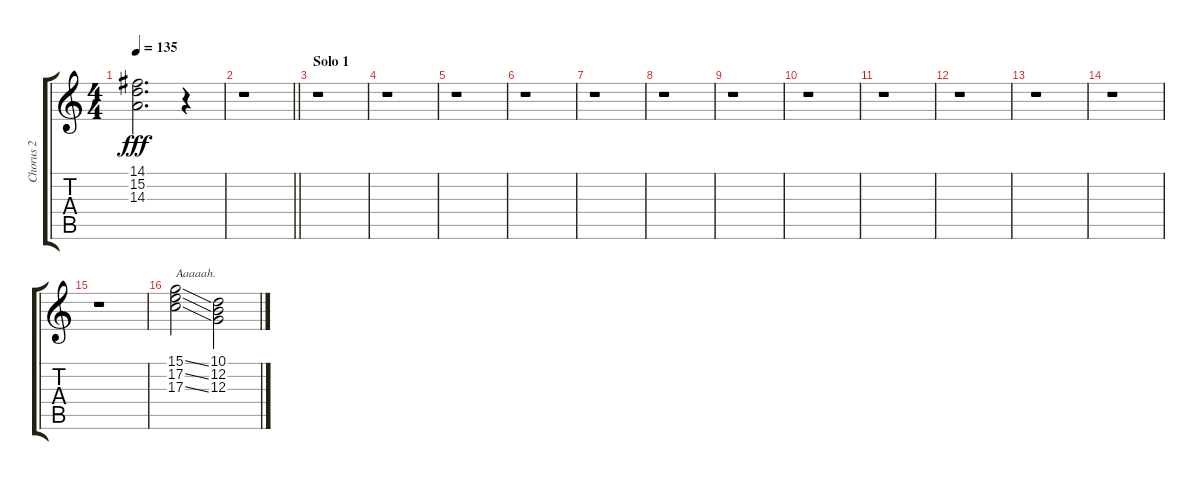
\track ("Chorus 2" "Chorus 2") {instrument choiraahs}
\staff {score tabs}
\tuning (E4 B3 G3 D3 A2 E2) {hide}
\ts (4 4)
\tempo 135
\clef g2
\ks c
(14.1 15.2 14.3).2{d dy fff} r.4 |
\barLineRight lightlight
r.1 |
\section ("" "Solo 1")
r.1 |
r.1 |
r.1 |
r.1 |
r.1 |
r.1 |
r.1 |
r.1 |
r.1 |
r.1 |
r.1 |
r.1 |
r.1 |
(15.1{ss} 17.2{ss} 17.3{ss}).2{txt "Aaaaah."} (10.1 12.2 12.3).2
